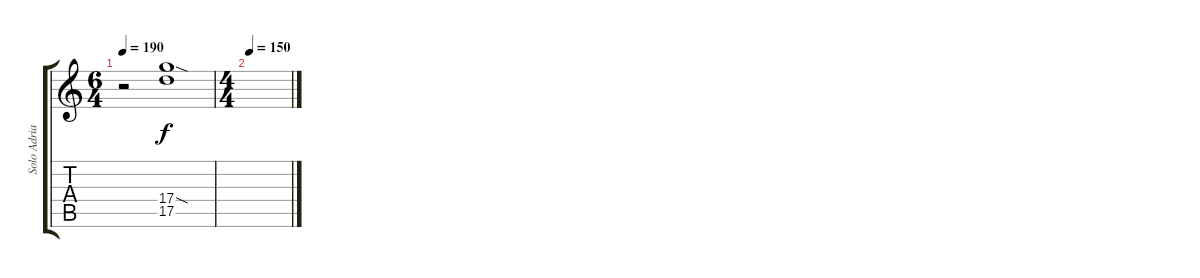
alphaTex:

\track ("Solo Adrian Smith" "Solo Adria") {instrument overdrivenguitar}
\staff {score tabs}
\tuning (E4 B3 G3 D3 A2 E2) {hide}
\ts (6 4)
\tempo 190
\clef g2
\ks c
r.2{dy f} (17.4{sod} 17.5).1 |
\ts (4 4)
\tempo 150
